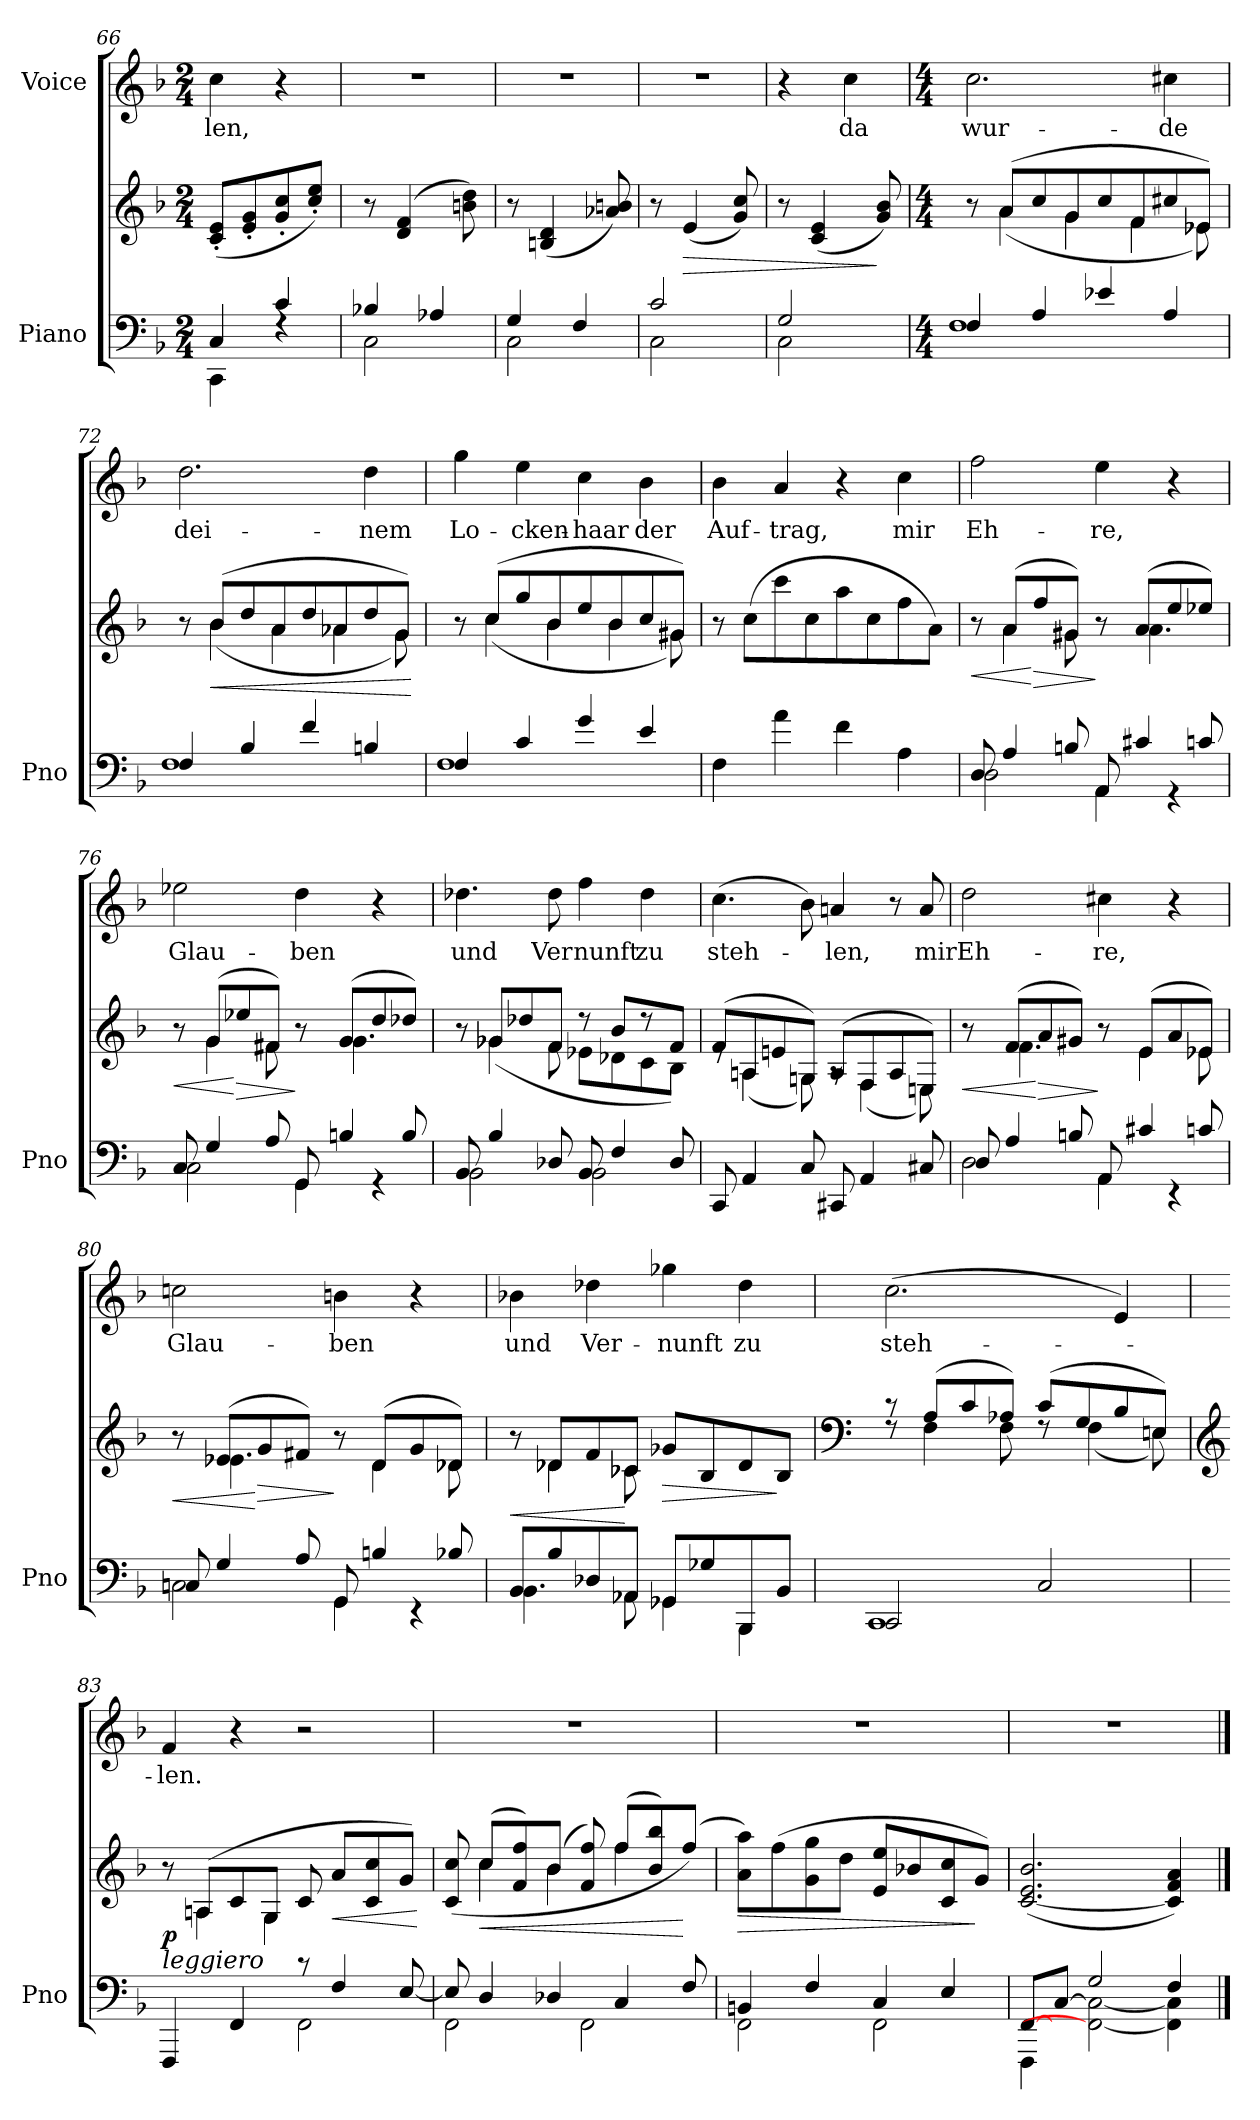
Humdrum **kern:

**kern	**kern	**dynam	**kern	**text
*part2	*part2	*part2	*part1	*part1
*staff3	*staff2	*staff2/3	*staff1	*staff1
*I"Piano	*	*	*I"Voice	*
*I'Pno	*	*	*	*
*clefF4	*clefG2	*	*clefG2	*
*k[b-]	*k[b-]	*	*k[b-]	*
*M2/4	*M2/4	*	*M2/4	*
=66	=66	=66	=66	=66
*^	*	*	*	*
!	!	!	!	!	!LO:LY:b
4C/	4CC\	(<8c/' 8e/'L	.	4cc\	-len,
.	.	8e/' 8g/'	.	.	.
4c/	4rF	8g/' 8cc/'	.	4r	.
.	.	8cc/' 8ee/'J)	.	.	.
=67	=67	=67	=67	=67	=67
4B-X/	2C\	8r	.	2r	.
.	.	(>4d/ 4f/	.	.	.
4A-X/	.	.	.	.	.
.	.	8bn\ 8dd\)	.	.	.
=68	=68	=68	=68	=68	=68
4G/	2C\	8r	.	2r	.
.	.	(<4Bn/ 4d/	.	.	.
4F/	.	.	.	.	.
.	.	8a-X/ 8bn/)	.	.	.
=69	=69	=69	=69	=69	=69
2c/	2C\	8r	.	2r	.
!	!	!	!LO:HP:b	!	!
.	.	(<4e/	>	.	.
.	.	8g/ 8cc/)	.	.	.
=70	=70	=70	=70	=70	=70
2G/	2C\	8r	.	4r	.
.	.	(<4c/ 4e/	.	.	.
!	!	!	!	!	!LO:LY:b
.	.	.	.	4cc\	da
.	.	8g/ 8b-/)	]	.	.
!!LO:PB:g=z
=71	=71	=71	=71	=71	=71
*M4/4	*	*M4/4	*	*M4/4	*
*	*	*^	*	*	*
!	!	!	!	!	!	!LO:LY:b
4F/	1F	8r	8ryy	.	2.cc\	wur-
.	.	(>8a/L	(<4a\	.	.	.
!	!	!	!	!LO:DY:a=2	!	!
!	!	!	!	!LO:DY:n=1:a=2	!	!
4A/	.	8cc/	.	p other-dynamics	.	.
.	.	8g/	4g\	.	.	.
4e-X/	.	8cc/	.	.	.	.
.	.	8f/	4f\	.	.	.
!	!	!	!	!	!	!LO:LY:b
4A/	.	8cc#X/	.	.	4cc#X\	-de
.	.	8e-X/J)	8e-\)	.	.	.
=72	=72	=72	=72	=72	=72	=72
!	!	!	!	!	!	!LO:LY:b
4F/	1F	8r	8ryy	.	2.dd\	dei-
!	!	!	!	!LO:HP:b	!	!
.	.	(>8b-/L	(<4b-\	<	.	.
4B-/	.	8dd/	.	.	.	.
.	.	8a/	4a\	.	.	.
4f/	.	8dd/	.	.	.	.
.	.	8a-X/	4a-\	.	.	.
!	!	!	!	!	!	!LO:LY:b
4Bn/	.	8dd/	.	.	4dd\	-nem
.	.	8g/J)	8g\)	.	.	.
*v	*v	*	*	*	*	*
*	*v	*v	*	*	*
.	.	[	.	.
=73	=73	=73	=73	=73
*^	*^	*	*	*
!	!	!	!	!	!	!LO:LY:b
4F/	1F	8r	8ryy	.	4gg\	Lo-
.	.	(>8cc/L	(<4cc\	.	.	.
!	!	!	!	!	!	!LO:LY:b
4c/	.	8gg/	.	.	4ee\	-cken-
.	.	8b-/	4b-\	.	.	.
!	!	!	!	!	!	!LO:LY:b
4g/	.	8ee/	.	.	4cc\	-haar
.	.	8b-/	4b-\	.	.	.
!	!	!	!	!	!	!LO:LY:b
4e/	.	8cc/	.	.	4b-\	der
.	.	8g#X/J)	8g#\)	.	.	.
*v	*v	*	*	*	*	*
=74	=74	=74	=74	=74	=74
!	!	!	!	!	!LO:LY:b
*	*v	*v	*	*	*
4F\	8r	.	4b-\	Auf-
.	(>8cc\L	.	.	.
!	!	!	!	!LO:LY:b
4a\	8ccc\	.	4a/	-trag,
.	8cc\	.	.	.
4f\	8aa\	.	4r	.
.	8cc\	.	.	.
!	!	!	!	!LO:LY:b
4A\	8ff\	.	4cc\	mir
.	8a\J)	.	.	.
!!LO:LB:g=z
=75	=75	=75	=75	=75
*^	*	*	*	*
!	!	!	!LO:HP:b	!	!LO:LY:b
*	*	*^	*	*	*
8D/	2D\	8r	8ryy	<	2ff\	Eh-
4A/	.	(>8a/L	4a\	.	.	.
!	!	!	!	!LO:HP:n=1:b	!	!
.	.	8ff/	.	[ >	.	.
8Bn/	.	8g#X/J)	8g#\	.	.	.
!	!	!	!	!	!	!LO:LY:b
8AA/	4AA\	8r	8ryy	]	4ee\	-re,
4c#X/	.	(>8a/L	4.a\	.	.	.
.	4r	8ee/	.	.	4r	.
8cn/	.	8ee-X/J)	.	.	.	.
=76	=76	=76	=76	=76	=76	=76
!	!	!	!	!LO:HP:b	!	!LO:LY:b
8C/	2C\	8r	8ryy	<	2ee-X\	Glau-
4G/	.	(>8g/L	4g\	.	.	.
!	!	!	!	!LO:HP:n=1:b	!	!
.	.	8ee-X/	.	[ >	.	.
8A/	.	8f#X/J)	8f#\	.	.	.
!	!	!	!	!	!	!LO:LY:b
8GG/	4GG\	8r	8ryy	]	4dd\	-ben
4Bn/	.	(>8g/L	4.g\	.	.	.
.	4r	8dd/	.	.	4r	.
8B/	.	8dd-X/J)	.	.	.	.
=77	=77	=77	=77	=77	=77	=77
!	!	!	!	!	!	!LO:LY:b
8BB-/	2BB-\	8r	8ryy	.	4.dd-X\	und
4B-/	.	8g-X/L	(<4g-\	.	.	.
.	.	8dd-X/	.	.	.	.
!	!	!	!	!	!	!LO:LY:b
8D-X/	.	8f/J	8f\	.	8dd-\	Ver
!	!	!	!	!	!	!LO:LY:b
8BB-/	2BB-\	8r	8e-X\L	.	4ff\	nunft
4F/	.	8b-/L	8d-X\	.	.	.
!	!	!	!	!	!	!LO:LY:b
.	.	8r	8c\	.	4dd-\	zu
8D-/	.	8f/J	8B-\J)	.	.	.
*v	*v	*	*	*	*	*
!!LO:LB:g=z
=78	=78	=78	=78	=78	=78
!	!	!	!	!	!LO:LY:b
8CC/	(>8f/L	8re	.	(>4.cc\	steh-
4AA/	8An/	(<4A\	.	.	.
.	8en/	.	.	.	.
8C/	8Gn/J)	8G\)	.	8b-\)	.
!	!	!	!	!	!LO:LY:b
8CC#X/	(>8A/L	8rA	.	4an/	-len,
4AA/	8F/	(<4F\	.	.	.
.	8A/	.	.	8r	.
!	!	!	!	!	!LO:LY:b
8C#X/	8En/J)	8E\)	.	8a/	mir
!!LO:LB:g=z
=79	=79	=79	=79	=79	=79
*^	*	*	*	*	*
!	!	!	!	!LO:HP:b	!	!LO:LY:b
2D\	8D/	8r	8ryy	<	2dd\	Eh-
.	4A/	(>8f/L	4.f\	.	.	.
!	!	!	!	!LO:HP:n=1:b	!	!
.	.	8a/	.	[ >	.	.
.	8Bn/	8g#X/J)	.	.	.	.
!	!	!	!	!	!	!LO:LY:b
4AA\	8AA/	8r	8ryy	]	4cc#X\	-re,
.	4c#X/	(>8e/L	4e\	.	.	.
4rEE	.	8a/	.	.	4r	.
.	8cn/	8e-X/J)	8e-\	.	.	.
=80	=80	=80	=80	=80	=80	=80
!	!	!	!	!LO:HP:b	!	!LO:LY:b
2Cn\	8Cn/	8r	8ryy	<	2ccn\	Glau-
.	4G/	(>8e-X/L	4.e-\	.	.	.
!	!	!	!	!LO:HP:n=1:b	!	!
.	.	8g/	.	[ >	.	.
.	8A/	8f#X/J)	.	.	.	.
!	!	!	!	!	!	!LO:LY:b
4GG\	8GG/	8r	8ryy	]	4bn\	-ben
.	4Bn/	(>8d/L	4d\	.	.	.
4rEE	.	8g/	.	.	4r	.
.	8B-X/	8d-X/J)	8d-\	.	.	.
=81	=81	=81	=81	=81	=81	=81
!	!	!	!	!LO:HP:b	!	!LO:LY:b
8BB-/L	4.BB-\	8r	8rcyy	<	4b-X\	und
8B-/	.	8d-X/L	4d-\	.	.	.
!	!	!	!	!	!	!LO:LY:b
8D-X/	.	8f/	.	.	4dd-X\	Ver-
8AA-X/J	8AA-\	8c-X/J	8c-\	[	.	.
!	!	!	!	!LO:HP:b	!	!LO:LY:b
8GG-X/L	4GG-\	8g-X/L	2reyy	>	4gg-X\	-nunft
8G-X/	.	8B-/	.	.	.	.
!	!	!	!	!	!	!LO:LY:b
8BBB-/	4BBB-\	8d-/	.	.	4dd-\	zu
8BB-/J	.	8B-/J	.	]	.	.
!!LO:PB:g=z
=82	=82	=82	=82	=82	=82	=82
*	*	*clefF4	*	*	*	*
!	!	!	!	!	!	!LO:LY:b
2CC/	1CC	8r	8rF	.	(>2.cc\	steh-
.	.	(>8A/L	4F\	.	.	.
.	.	8c/	.	.	.	.
.	.	8A-X/J)	8F\	.	.	.
2C/	.	(>8c/L	8rF	.	.	.
.	.	8G/	(<4F\	.	.	.
.	.	8B-/	.	.	4e/)	.
.	.	8En/J)	8E\)	.	.	.
!!LO:LB:g=z
=83	=83	=83	=83	=83	=83	=83
*	*	*clefG2	*	*	*	*
!LO:TX:a:i:t=leggiero	!	!	!	!	!	!
!	!	!	!	!LO:DY:b	!	!LO:LY:b
2ryy	4FFF/	8r	8ryy	p	4f/	-len.
.	.	(>8An/L	(<4A\	.	.	.
.	4FF/	8c/	.	.	4r	.
.	.	8G/J	4G\	.	.	.
2FF\	8rc	8c/	.	.	2r	.
!	!	!	!	!LO:HP:b	!	!
.	4F/	8a/L	8reyy	<	.	.
.	.	8c/ 8cc/	4rcyy	.	.	.
.	[8E/)	8g/J)	.	.	.	.
*v	*v	*	*	*	*	*
*	*v	*v	*	*	*
.	.	[	.	.
=84	=84	=84	=84	=84
*^	*^	*	*	*
2FF\	8E/]	(>8c/ 8cc/	8rcyy	.	1r	.
!	!	!	!	!LO:HP:b	!	!
.	4D/	(>8cc/L	4cc\	<	.	.
.	.	8f/ 8ff/)	.	.	.	.
.	4D-X/	(>8b-/J	4b-\	.	.	.
2FF\	.	8f/ 8ff/)	.	.	.	.
.	4C/	(>8ff/L	4ff\	.	.	.
.	.	8b-/ 8bb-/)	.	.	.	.
.	8F/	(>8ff/J)	8reyy	[	.	.
=85	=85	=85	=85	=85	=85	=85
!	!	!	!	!LO:HP:b	!	!
*	*	*v	*v	*	*	*
4BBn/	2FF\	8a\ 8aa\L)	>	1r	.
.	.	(>8ff\	.	.	.
4F/	.	8g\ 8gg\	.	.	.
.	.	8dd\J	.	.	.
4C/	2FF\	8e/ 8ee/L	.	.	.
.	.	8b-X/	.	.	.
4E/	.	8c/ 8cc/	.	.	.
.	.	8g/J)	]	.	.
=86	=86	=86	=86	=86	=86
[8FF/L	4FFF\	(>[2.c/ 2.e/ 2.b-/	.	1r	.
[8C/J	.	.	.	.	.
2G/	2FF\_ 2C\_	.	.	.	.
4F/	4FF\] 4C\]	4c/] 4f/ 4a/)	.	.	.
*v	*v	*	*	*	*
==	==	==	==	==
*-	*-	*-	*-	*-
